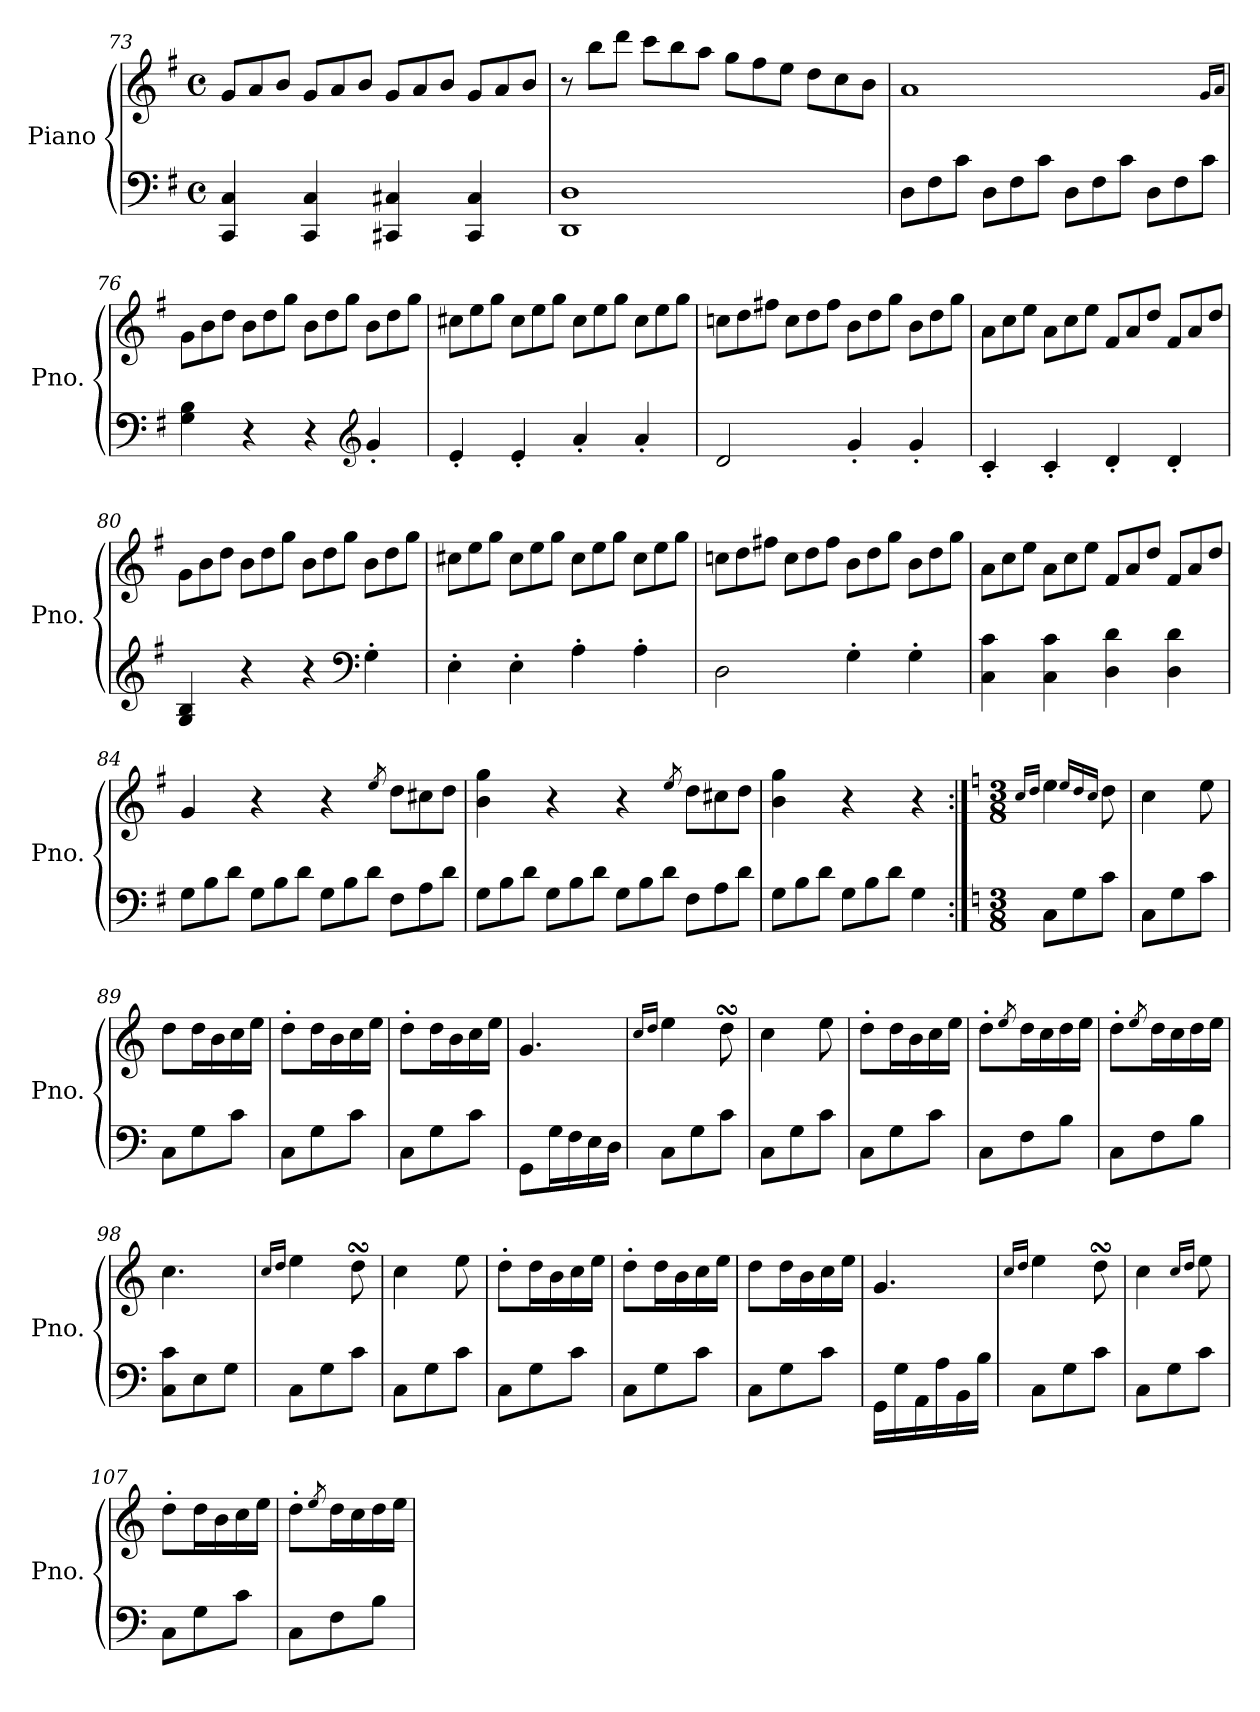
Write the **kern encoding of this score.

**kern	**kern
*part1	*part1
*staff2	*staff1
*I"Piano	*
*I'Pno.	*
*clefF4	*clefG2
*k[f#]	*k[f#]
*M4/4	*M4/4
*met(c)	*met(c)
*	*Xtuplet
=73	=73
4CC/ 4C/	12g/L
.	12a/
.	12b/J
4CC/ 4C/	12g/L
.	12a/
.	12b/J
4CC#X/ 4C#X/	12g/L
.	12a/
.	12b/J
4CC#/ 4C#/	12g/L
.	12a/
.	12b/J
=74	=74
1DD 1D	12r
.	12bb\L
.	12ddd\J
.	12ccc\L
.	12bb\
.	12aa\J
.	12gg\L
.	12ff#\
.	12ee\J
.	12dd\L
.	12cc\
.	12b\J
!!LO:PB:g=z
=75	=75
*Xtuplet	*
12D\L	1a
12F#\	.
12c\J	.
12D\L	.
12F#\	.
12c\J	.
12D\L	.
12F#\	.
12c\J	.
12D\L	.
12F#\	.
12c\J	.
.	16qg/LL
.	16qa/JJ
=76	=76
4G\ 4B\	12g\L
.	12b\
.	12dd\J
4r	12b\L
.	12dd\
.	12gg\J
4r	12b\L
.	12dd\
.	12gg\J
*clefG2	*
4g'/	12b\L
.	12dd\
.	12gg\J
=77	=77
4e'/	12cc#X\L
.	12ee\
.	12gg\J
4e'/	12cc#\L
.	12ee\
.	12gg\J
4a'/	12cc#\L
.	12ee\
.	12gg\J
4a'/	12cc#\L
.	12ee\
.	12gg\J
=78	=78
2d/	12ccn\L
.	12dd\
.	12ff#X\J
.	12cc\L
.	12dd\
.	12ff#\J
4g'/	12b\L
.	12dd\
.	12gg\J
4g'/	12b\L
.	12dd\
.	12gg\J
!!LO:LB:g=z
=79	=79
4c'/	12a\L
.	12cc\
.	12ee\J
4c'/	12a\L
.	12cc\
.	12ee\J
4d'/	12f#/L
.	12a/
.	12dd/J
4d'/	12f#/L
.	12a/
.	12dd/J
=80	=80
4G/ 4B/	12g\L
.	12b\
.	12dd\J
4r	12b\L
.	12dd\
.	12gg\J
4r	12b\L
.	12dd\
.	12gg\J
*clefF4	*
4G'\	12b\L
.	12dd\
.	12gg\J
=81	=81
4E'\	12cc#X\L
.	12ee\
.	12gg\J
4E'\	12cc#\L
.	12ee\
.	12gg\J
4A'\	12cc#\L
.	12ee\
.	12gg\J
4A'\	12cc#\L
.	12ee\
.	12gg\J
=82	=82
2D\	12ccn\L
.	12dd\
.	12ff#X\J
.	12cc\L
.	12dd\
.	12ff#\J
4G'\	12b\L
.	12dd\
.	12gg\J
4G'\	12b\L
.	12dd\
.	12gg\J
!!LO:LB:g=z
=83	=83
4C\ 4c\	12a\L
.	12cc\
.	12ee\J
4C\ 4c\	12a\L
.	12cc\
.	12ee\J
4D\ 4d\	12f#/L
.	12a/
.	12dd/J
4D\ 4d\	12f#/L
.	12a/
.	12dd/J
=84	=84
12G\L	4g/
12B\	.
12d\J	.
12G\L	4r
12B\	.
12d\J	.
12G\L	4r
12B\	.
12d\J	.
.	8qee/
12F#\L	12dd\L
12A\	12cc#X\
12d\J	12dd\J
=85	=85
12G\L	4b\ 4gg\
12B\	.
12d\J	.
12G\L	4r
12B\	.
12d\J	.
12G\L	4r
12B\	.
12d\J	.
.	8qee/
12F#\L	12dd\L
12A\	12cc#X\
12d\J	12dd\J
=86	=86
12G\L	4b\ 4gg\
12B\	.
12d\J	.
12G\L	4r
12B\	.
12d\J	.
4G\	4r
!!LO:PB:g=z
=87:|!	=87:|!
*k[]	*k[]
*M3/8	*M3/8
*	*MM110
.	16qcc/LL
.	16qdd/JJ
8C\L	4ee\
8G\	.
.	16qee/LL
.	16qdd/
.	16qcc/JJ
8c\J	8dd\
=88	=88
8C\L	4cc\
8G\	.
8c\J	8ee\
=89	=89
8C\L	8dd\L
8G\	16dd\L
.	16b\
8c\J	16cc\
.	16ee\JJ
=90	=90
8C\L	8dd'\L
8G\	16dd\L
.	16b\
8c\J	16cc\
.	16ee\JJ
=91	=91
8C\L	8dd'\L
8G\	16dd\L
.	16b\
8c\J	16cc\
.	16ee\JJ
=92	=92
8GG\L	4.g/
16G\L	.
16F\	.
16E\	.
16D\JJ	.
=93	=93
.	16qcc/LL
.	16qdd/JJ
8C\L	4ee\
8G\	.
8c\J	8ddsSSS\
=94	=94
8C\L	4cc\
8G\	.
8c\J	8ee\
=95	=95
8C\L	8dd'\L
8G\	16dd\L
.	16b\
8c\J	16cc\
.	16ee\JJ
!!LO:LB:g=z
=96	=96
8C\L	8dd'\L
.	8qee/
8F\	16dd\L
.	16cc\
8B\J	16dd\
.	16ee\JJ
=97	=97
8C\L	8dd'\L
.	8qee/
8F\	16dd\L
.	16cc\
8B\J	16dd\
.	16ee\JJ
=98	=98
8C\ 8c\L	4.cc\
8E\	.
8G\J	.
=99	=99
.	16qcc/LL
.	16qdd/JJ
8C\L	4ee\
8G\	.
8c\J	8ddsSSS\
=100	=100
8C\L	4cc\
8G\	.
8c\J	8ee\
=101	=101
8C\L	8dd'\L
8G\	16dd\L
.	16b\
8c\J	16cc\
.	16ee\JJ
=102	=102
8C\L	8dd'\L
8G\	16dd\L
.	16b\
8c\J	16cc\
.	16ee\JJ
=103	=103
8C\L	8dd\L
8G\	16dd\L
.	16b\
8c\J	16cc\
.	16ee\JJ
=104	=104
16GG\LL	4.g/
16G\	.
16AA\	.
16A\	.
16BB\	.
16B\JJ	.
=105	=105
.	16qcc/LL
.	16qdd/JJ
8C\L	4ee\
8G\	.
8c\J	8ddsSSS\
!!LO:LB:g=z
=106	=106
8C\L	4cc\
8G\	.
.	16qcc/LL
.	16qdd/JJ
8c\J	8ee\
=107	=107
8C\L	8dd'\L
8G\	16dd\L
.	16b\
8c\J	16cc\
.	16ee\JJ
=108	=108
8C\L	8dd'\L
.	8qee/
8F\	16dd\L
.	16cc\
8B\J	16dd\
.	16ee\JJ
=	=
*-	*-
